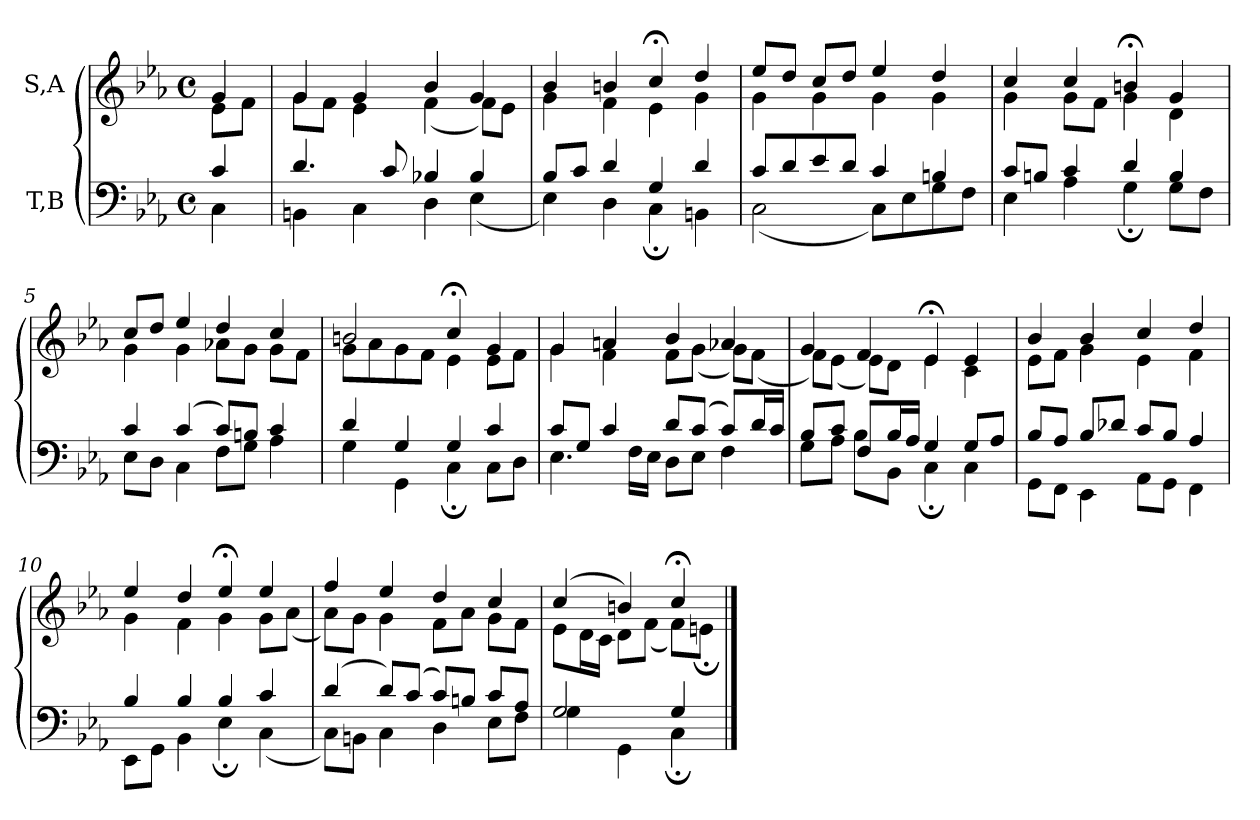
**kern	**kern
*part2	*part1
*staff2	*staff1
*I"T,B	*I"S,A
*clefF4	*clefG2
*k[b-e-a-]	*k[b-e-a-]
*M4/4	*M4/4
*met(c)	*met(c)
=	=
*^	*^
4c	4C	4g	8e-L
.	.	.	8fJ
=1	=1	=1	=1
4.d	4BBn	4g	8gL
.	.	.	8fJ
.	4C	4g	4e-
8c	.	.	.
4B-X	4D	4b-	(<4f
4B-	(<4E-	4g	8fL)
.	.	.	8e-J
=2	=2	=2	=2
8B-L	4E-)	4b-	4g
8cJ	.	.	.
4d	4D	4bn	4f
4G	4C;	4cc;<	4e-
4d	4BBn	4dd	4g
=3	=3	=3	=3
8cL	(<2C	8ee-L	4g
8d	.	8ddJ	.
8e-	.	8ccL	4g
8dJ	.	8ddJ	.
4c	8CL)	4ee-	4g
.	8E-	.	.
4Bn	8G	4dd	4g
.	8FJ	.	.
=4	=4	=4	=4
8cL	4E-	4cc	4g
8BnJ	.	.	.
4c	4A-	4cc	8gL
.	.	.	8fJ
4d	4G;	4bn;<	4g
4B	8GL	4g	4d
.	8FJ	.	.
=5	=5	=5	=5
4c	8E-L	8ccL	4g
.	8DJ	8ddJ	.
(>4c	4C	4ee-	4g
8cL)	8FL	4dd	8a-XL
8BnJ	8GJ	.	8gJ
4c	4A-	4cc	8gL
.	.	.	8fJ
=6	=6	=6	=6
4d	4G	2bn	8gL
.	.	.	8a-
4G	4GG	.	8g
.	.	.	8fJ
4G	4C;	4cc;<	4e-
4c	8CL	4g	8e-L
.	8DJ	.	8fJ
=7	=7	=7	=7
8cL	4.E-	4g	4g
8GJ	.	.	.
4c	.	4an	4f
.	16FLL	.	.
.	16E-JJ	.	.
8dL	8DL	4b-	8fL
(>8cJ	8E-J	.	(<8gJ
8cL)	4F	4a-X	8gL)
16dL	.	.	(<8fJ
16cJJ	.	.	.
=8	=8	=8	=8
8B-L	8GL	4g	8fL)
8cJ	8A-J	.	(<8e-J
8FL	8B-L	4f	8e-L)
16B-L	8BB-J	.	8dJ
16A-JJ	.	.	.
4G	4C;	4e-;<	4e-
8GL	4C	4e-	4c
8A-J	.	.	.
=9	=9	=9	=9
8B-L	8GGL	4b-	8e-L
8A-J	8FFJ	.	8fJ
8B-L	4EE-	4b-	4g
8d-XJ	.	.	.
8cL	8AA-L	4cc	4e-
8B-J	8GGJ	.	.
4A-	4FF	4dd	4f
=10	=10	=10	=10
4B-	8EE-L	4ee-	4g
.	8GGJ	.	.
4B-	4BB-	4dd	4f
4B-	4E-;	4ee-;<	4g
4c	(<4C	4ee-	8gL
.	.	.	(<8a-J
=11	=11	=11	=11
(>4d	8CL)	4ff	8a-L)
.	8BBnJ	.	8gJ
8dL)	4C	4ee-	4g
(>8cJ	.	.	.
8cL)	4D	4dd	8fL
8BnJ	.	.	8a-J
8cL	8E-L	4cc	8gL
8A-J	8FJ	.	8fJ
=12	=12	=12	=12
2G	4G	(>4cc	8e-L
.	.	.	16dL
.	.	.	16cJJ
.	4GG	4bn)	8dL
.	.	.	(<8fJ
4G	4C;	4cc;<	8fL)
.	.	.	8en;J
*v	*v	*	*
*	*v	*v
==	==
*-	*-
